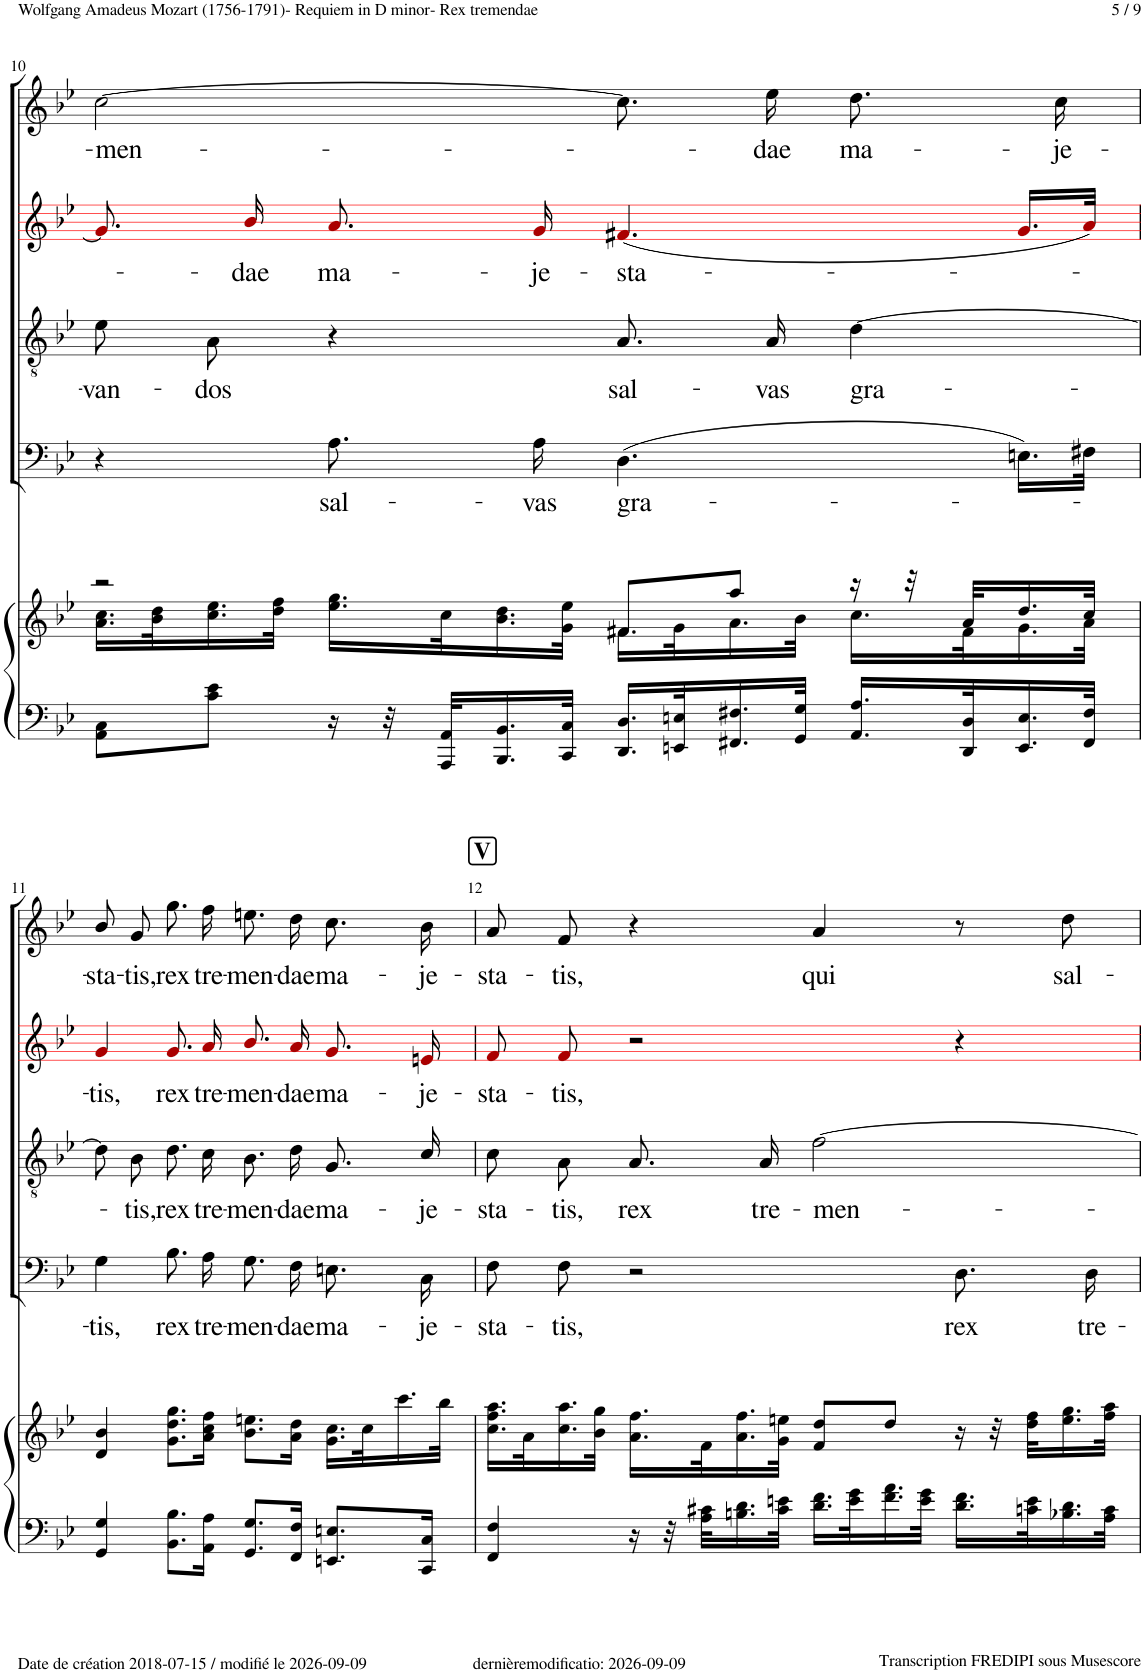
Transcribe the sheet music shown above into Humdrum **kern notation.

**kern	**kern	**kern	**text	**kern	**text	**kern	**text	**kern	**text
*part5	*part5	*part4	*part4	*part3	*part3	*part2	*part2	*part1	*part1
*staff6	*staff5	*staff4	*staff4	*staff3	*staff3	*staff2	*staff2	*staff1	*staff1
*I"Piano	*	*I"Bass	*	*I"Tenor	*	*I"Alto	*	*I"Soprano	*
*I'Pno	*	*	*	*	*	*	*	*	*
!!LO:PB:g=z
*clefF4	*clefG2	*clefF4	*	*clefGv2	*	*clefG2	*	*clefG2	*
*	*	*	*	*	*	*ITrd1c2	*	*	*
*k[b-e-]	*k[b-e-]	*k[b-e-]	*	*k[b-e-]	*	*k[b-e-]	*	*k[b-e-]	*
*M8/8	*M8/8	*M8/8	*	*M8/8	*	*M8/8	*	*M8/8	*
*met(c)	*met(c)	*met(c)	*	*met(c)	*	*met(c)	*	*met(c)	*
=10	=10	=10	=10	=10	=10	=10	=10	=10	=10
*	*^	*	*	*	*	*	*	*	*
!	!	!	!	!	!	!LO:LY:b	!	!	!	!LO:LY:b
8AA\ 8C\L	2r	16.a\ 16.cc\LL	4r	.	8e-!\L	-van-	8.g!i/]	.	[2cc!\	-men-
.	.	32b-\ 32dd\K	.	.	.	.	.	.	.	.
!	!	!	!	!	!	!LO:LY:b	!	!	!	!
8c\ 8e-\J	.	16.cc\ 16.ee-\	.	.	8A!\J	-dos	.	.	.	.
!	!	!	!	!	!	!	!	!LO:LY:b	!	!
.	.	.	.	.	.	.	16b-!i/	-dae	.	.
.	.	32dd\ 32ff\JJk	.	.	.	.	.	.	.	.
!	!	!	!	!LO:LY:b	!	!	!	!LO:LY:b	!	!
16r	.	16.ee-\ 16.gg\LL	8.A!\	sal-	4r	.	8.a!i/	ma-	.	.
32r	.	.	.	.	.	.	.	.	.	.
32AAA/ 32AA/KLL	.	32cc\K	.	.	.	.	.	.	.	.
16.BBB-/ 16.BB-/	.	16.b-\ 16.dd\	.	.	.	.	.	.	.	.
!	!	!	!	!LO:LY:b	!	!	!	!LO:LY:b	!	!
.	.	.	16A!\	-vas	.	.	16g!i/	-je-	.	.
32CC/ 32C/JJk	.	32g\ 32ee-\JJk	.	.	.	.	.	.	.	.
!	!	!LO:N:head=solid	!	!LO:LY:b	!	!LO:LY:b	!	!LO:LY:b	!	!
16.DD/ 16.D/LL	8f#X/L	16.f#\LL	(4.D!\	gra-	8.A!/L	sal-	(4.f#X!i/	-sta-	8.cc!\L]	.
32EEn/ 32En/K	.	32g\K	.	.	.	.	.	.	.	.
16.FF#X/ 16.F#X/	8aa/J	16.a\	.	.	.	.	.	.	.	.
!	!	!	!	!	!	!LO:LY:b	!	!	!	!LO:LY:b
.	.	.	.	.	16A!/Jk	-vas	.	.	16ee-!\K	-dae
32GG/ 32G/JJk	.	32b-\JJk	.	.	.	.	.	.	.	.
!	!	!	!	!	!	!LO:LY:b	!	!	!	!LO:LY:b
16.AA/ 16.A/LL	16r	16.cc\LL	.	.	[4d!\	gra-	.	.	8.dd!\	ma-
.	32r	.	.	.	.	.	.	.	.	.
32DD/ 32D/K	32a/KLL	32f#\K	.	.	.	.	.	.	.	.
16.EE/ 16.E/	16.dd/	16.g\	16.En!\LL)	.	.	.	16.g!i/LL	.	.	.
!	!	!	!	!	!	!	!	!	!	!LO:LY:b
.	.	.	.	.	.	.	.	.	16cc!\Jk	-je-
32FF#/ 32F#/JJk	32cc/JJk	32a\JJk	32F#X!\JJk	.	.	.	32a!i/JJk)	.	.	.
!!LO:LB:g=z
=11	=11	=11	=11	=11	=11	=11	=11	=11	=11	=11
!	!	!	!	!LO:LY:b	!	!	!	!LO:LY:b	!	!LO:LY:b
*	*v	*v	*	*	*	*	*	*	*	*
4GG/ 4G/	4d/ 4b-/	4G'~!\	-tis,	8d!\L]	.	4g'~!i/	-tis,	8b-!\L	-sta-
!	!	!	!	!	!LO:LY:b	!	!	!	!LO:LY:b
.	.	.	.	8B-'~!\	-tis,	.	.	8g'~!\	-tis,
!	!	!	!LO:LY:b	!	!LO:LY:b	!	!LO:LY:b	!	!LO:LY:b
8.BB-\ 8.B-\L	8.g\ 8.dd\ 8.gg\L	8.B-!\	rex	8.d!\	rex	8.g!i/	rex	8.gg!\	rex
!	!	!	!LO:LY:b	!	!LO:LY:b	!	!LO:LY:b	!	!LO:LY:b
16AA\ 16A\Jk	16a\ 16cc\ 16ff\Jk	16A!\	tre-	16c!\K	tre-	16a!i/	tre-	16ff!\K	tre-
!	!	!	!LO:LY:b	!	!LO:LY:b	!	!LO:LY:b	!	!LO:LY:b
8.GG/ 8.G/L	8.b-\ 8.een\L	8.G!\	-men-	8.B-!\	-men-	8.b-!i/	-men-	8.een!\	-men-
!	!	!	!LO:LY:b	!	!LO:LY:b	!	!LO:LY:b	!	!LO:LY:b
16FF/ 16F/Jk	16a\ 16dd\Jk	16F!\	-dae	16d!\K	-dae	16a!i/	-dae	16dd!\K	-dae
!	!	!	!LO:LY:b	!	!LO:LY:b	!	!LO:LY:b	!	!LO:LY:b
8.EEn/ 8.En/L	16.g\ 16.cc\LL	8.En!\	ma-	8.G!\	ma-	8.g!i/	ma-	8.cc!\	ma-
.	32cc\K	.	.	.	.	.	.	.	.
.	16.ccc\	.	.	.	.	.	.	.	.
!	!	!	!LO:LY:b	!	!LO:LY:b	!	!LO:LY:b	!	!LO:LY:b
16CC/ 16C/Jk	.	16C!\	-je-	16c!\Jk	-je-	16en!i/	-je-	16b-!\Jk	-je-
.	32bb-\JJk	.	.	.	.	.	.	.	.
!!LO:REH:place=s1:a:B:cj:fs=14:t=V
=12	=12	=12	=12	=12	=12	=12	=12	=12	=12
!	!	!	!LO:LY:b	!	!LO:LY:b	!	!LO:LY:b	!	!LO:LY:b
4FF/ 4F/	16.cc\ 16.ff\ 16.aa\LL	8F!\	-sta-	8c!\L	-sta-	8f!i/	-sta-	8a!/L	-sta-
.	32a\K	.	.	.	.	.	.	.	.
!	!	!	!LO:LY:b	!	!LO:LY:b	!	!LO:LY:b	!	!LO:LY:b
.	16.cc\ 16.aa\	8F!\	-tis,	8A'~!\	-tis,	8f!i/	-tis,	8f!/J	-tis,
.	32b-\ 32gg\JJk	.	.	.	.	.	.	.	.
!	!	!	!	!	!LO:LY:b	!	!	!	!
16r	16.a\ 16.ff\LL	2r	.	8.A!\	rex	2r	.	4r	.
32r	.	.	.	.	.	.	.	.	.
32A\ 32c#X\KLL	32f\K	.	.	.	.	.	.	.	.
16.Bn\ 16.d\	16.a\ 16.ff\	.	.	.	.	.	.	.	.
!	!	!	!	!	!LO:LY:b	!	!	!	!
.	.	.	.	16A!\Jk	tre-	.	.	.	.
32c#\ 32en\JJk	32g\ 32een\JJk	.	.	.	.	.	.	.	.
!	!	!	!	!	!LO:LY:b	!	!	!	!LO:LY:b
16.d\ 16.f\LL	8f/ 8dd/L	.	.	[2f!\	-men-	.	.	4a!/	qui
32e\ 32g\K	.	.	.	.	.	.	.	.	.
16.f\ 16.a\	8dd/J	.	.	.	.	.	.	.	.
32e\ 32g\JJk	.	.	.	.	.	.	.	.	.
!	!	!	!LO:LY:b	!	!	!	!	!	!
16.d\ 16.f\LL	16r	8.D!\	rex	.	.	4r	.	8r	.
.	32r	.	.	.	.	.	.	.	.
32cn\ 32e\K	32dd\ 32ff\KLL	.	.	.	.	.	.	.	.
!	!	!	!	!	!	!	!	!	!LO:LY:b
16.B-X\ 16.d\	16.ee\ 16.gg\	.	.	.	.	.	.	8dd!\	sal-
!	!	!	!LO:LY:b	!	!	!	!	!	!
.	.	16D!\	tre-	.	.	.	.	.	.
32A\ 32c\JJk	32ff\ 32aa\JJk	.	.	.	.	.	.	.	.
=	=	=	=	=	=	=	=	=	=
*-	*-	*-	*-	*-	*-	*-	*-	*-	*-
